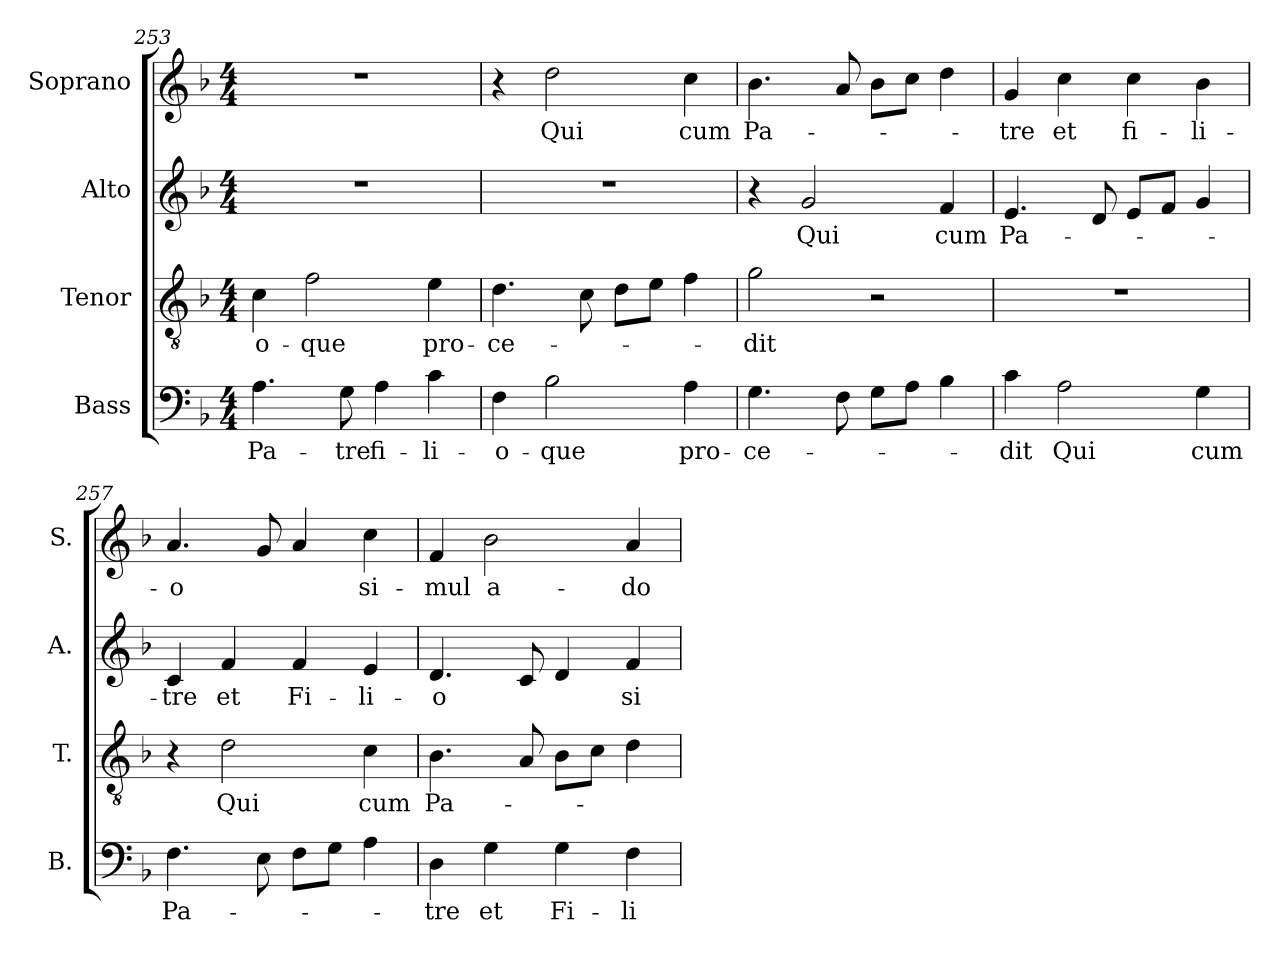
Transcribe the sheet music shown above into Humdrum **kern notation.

**kern	**text	**kern	**text	**kern	**text	**kern	**text
*part4	*part4	*part3	*part3	*part2	*part2	*part1	*part1
*staff4	*staff4	*staff3	*staff3	*staff2	*staff2	*staff1	*staff1
*I"Bass	*	*I"Tenor	*	*I"Alto	*	*I"Soprano	*
*I'B.	*	*I'T.	*	*I'A.	*	*I'S.	*
*clefF4	*	*clefGv2	*	*clefG2	*	*clefG2	*
*	*	*ITrd7c12	*	*	*	*	*
*k[b-]	*	*k[b-]	*	*k[b-]	*	*k[b-]	*
*F:	*	*F:	*	*F:	*	*F:	*
*M4/4	*	*M4/4	*	*M4/4	*	*M4/4	*
=253	=253	=253	=253	=253	=253	=253	=253
!	!LO:LY:b:color=#000000	!	!	!	!	!	!
!	!	!	!LO:LY:b:color=#000000	!	!	!	!
4.Ai\	Pa-	4Ci\	-o-	1r	.	1r	.
!	!	!	!LO:LY:b:color=#000000	!	!	!	!
.	.	2Fi\	-que	.	.	.	.
!	!LO:LY:b:color=#000000	!	!	!	!	!	!
8Gi\	-tre	.	.	.	.	.	.
!	!LO:LY:b:color=#000000	!	!	!	!	!	!
4Ai\	fi-	.	.	.	.	.	.
!	!LO:LY:b:color=#000000	!	!	!	!	!	!
!	!	!	!LO:LY:b:color=#000000	!	!	!	!
4ci\	-li-	4Ei\	pro-	.	.	.	.
=254	=254	=254	=254	=254	=254	=254	=254
!	!LO:LY:b:color=#000000	!	!	!	!	!	!
!	!	!	!LO:LY:b:color=#000000	!	!	!	!
4Fi\	-o-	4.Di\	-ce-	1r	.	4r	.
!	!LO:LY:b:color=#000000	!	!	!	!	!	!
!	!	!	!	!	!	!	!LO:LY:b:color=#000000
2B-i\	-que	.	.	.	.	2ddi\	Qui
.	.	8Ci\	.	.	.	.	.
.	.	8Di\L	.	.	.	.	.
.	.	8Ei\J	.	.	.	.	.
!	!LO:LY:b:color=#000000	!	!	!	!	!	!
!	!	!	!	!	!	!	!LO:LY:b:color=#000000
4Ai\	pro-	4Fi\	.	.	.	4cci\	cum
!!LO:PB:g=z
=255	=255	=255	=255	=255	=255	=255	=255
!	!LO:LY:b:color=#000000	!	!	!	!	!	!
!	!	!	!LO:LY:b:color=#000000	!	!	!	!
!	!	!	!	!	!	!	!LO:LY:b:color=#000000
4.Gi\	-ce-	2Gi\	-dit	4r	.	4.b-i\	Pa-
!	!	!	!	!	!LO:LY:b:color=#000000	!	!
.	.	.	.	2gi/	Qui	.	.
8Fi\	.	.	.	.	.	8ai/	.
8Gi\L	.	2r	.	.	.	8b-i\L	.
8Ai\J	.	.	.	.	.	8cci\J	.
!	!	!	!	!	!LO:LY:b:color=#000000	!	!
4B-i\	.	.	.	4fi/	cum	4ddi\	.
=256	=256	=256	=256	=256	=256	=256	=256
!	!LO:LY:b:color=#000000	!	!	!	!	!	!
!	!	!	!	!	!LO:LY:b:color=#000000	!	!
!	!	!	!	!	!	!	!LO:LY:b:color=#000000
4ci\	-dit	1r	.	4.ei/	Pa-	4gi/	-tre
!	!LO:LY:b:color=#000000	!	!	!	!	!	!
!	!	!	!	!	!	!	!LO:LY:b:color=#000000
2Ai\	Qui	.	.	.	.	4cci\	et
.	.	.	.	8di/	.	.	.
!	!	!	!	!	!	!	!LO:LY:b:color=#000000
.	.	.	.	8ei/L	.	4cci\	fi-
.	.	.	.	8fi/J	.	.	.
!	!LO:LY:b:color=#000000	!	!	!	!	!	!
!	!	!	!	!	!	!	!LO:LY:b:color=#000000
4Gi\	cum	.	.	4gi/	.	4b-i\	-li-
=257	=257	=257	=257	=257	=257	=257	=257
!	!LO:LY:b:color=#000000	!	!	!	!	!	!
!	!	!	!	!	!LO:LY:b:color=#000000	!	!
!	!	!	!	!	!	!	!LO:LY:b:color=#000000
4.Fi\	Pa-	4r	.	4ci/	-tre	4.ai/	-o
!	!	!	!LO:LY:b:color=#000000	!	!	!	!
!	!	!	!	!	!LO:LY:b:color=#000000	!	!
.	.	2Di\	Qui	4fi/	et	.	.
8Ei\	.	.	.	.	.	8gi/	.
!	!	!	!	!	!LO:LY:b:color=#000000	!	!
8Fi\L	.	.	.	4fi/	Fi-	4ai/	.
8Gi\J	.	.	.	.	.	.	.
!	!	!	!LO:LY:b:color=#000000	!	!	!	!
!	!	!	!	!	!LO:LY:b:color=#000000	!	!
!	!	!	!	!	!	!	!LO:LY:b:color=#000000
4Ai\	.	4Ci\	cum	4ei/	-li-	4cci\	si-
=258	=258	=258	=258	=258	=258	=258	=258
!	!LO:LY:b:color=#000000	!	!	!	!	!	!
!	!	!	!LO:LY:b:color=#000000	!	!	!	!
!	!	!	!	!	!LO:LY:b:color=#000000	!	!
!	!	!	!	!	!	!	!LO:LY:b:color=#000000
4Di\	-tre	4.BB-i\	Pa-	4.di/	-o	4fi/	-mul
!	!LO:LY:b:color=#000000	!	!	!	!	!	!
!	!	!	!	!	!	!	!LO:LY:b:color=#000000
4Gi\	et	.	.	.	.	2b-i\	a-
.	.	8AAi/	.	8ci/	.	.	.
!	!LO:LY:b:color=#000000	!	!	!	!	!	!
4Gi\	Fi-	8BB-i\L	.	4di/	.	.	.
.	.	8Ci\J	.	.	.	.	.
!	!LO:LY:b:color=#000000	!	!	!	!	!	!
!	!	!	!	!	!LO:LY:b:color=#000000	!	!
!	!	!	!	!	!	!	!LO:LY:b:color=#000000
4Fi\	-li-	4Di\	.	4fi/	si-	4ai/	-do-
=	=	=	=	=	=	=	=
*-	*-	*-	*-	*-	*-	*-	*-
